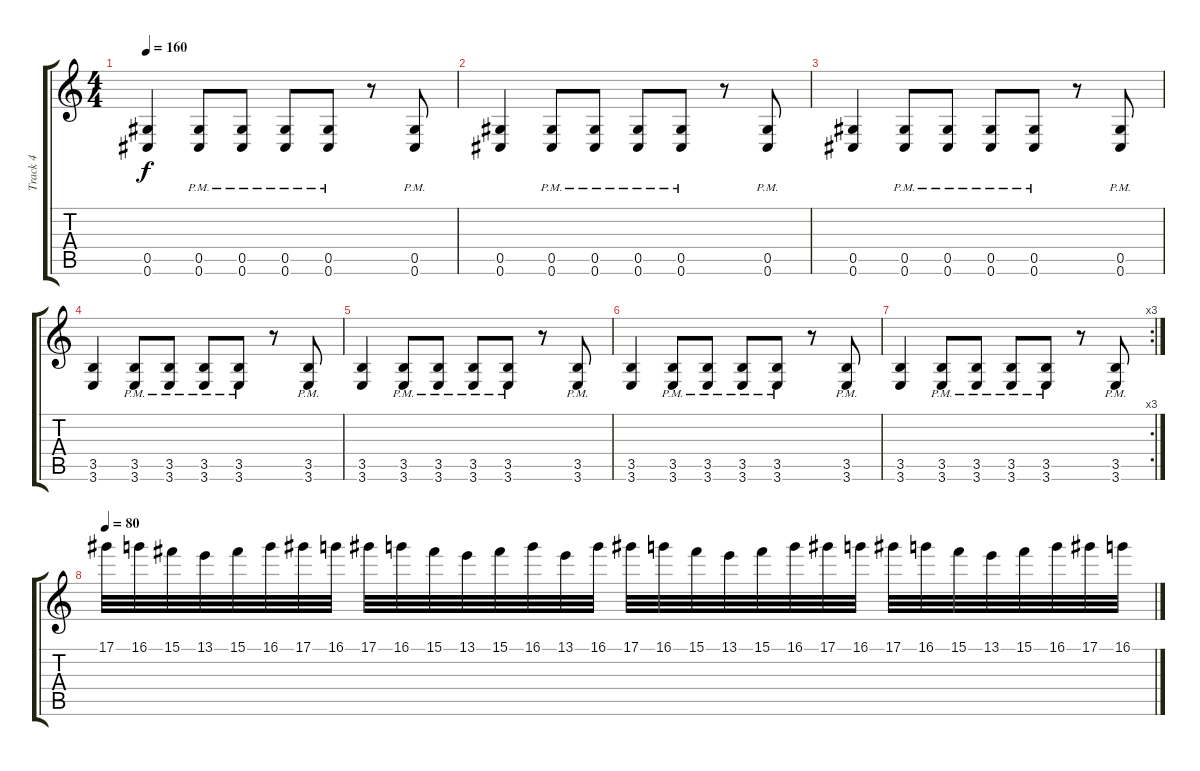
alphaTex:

\track ("Track 4" "Track 4") {instrument distortionguitar}
\staff {score tabs}
\tuning (Eb4 Bb3 Gb3 Db3 Ab2 Db2) {hide}
\ts (4 4)
\tempo 160
\clef g2
\ks c
(0.5 0.6).4{dy f} (0.5{pm} 0.6{pm}).8 (0.5{pm} 0.6{pm}).8 (0.5{pm} 0.6{pm}).8 (0.5{pm} 0.6{pm}).8 r.8 (0.5{pm} 0.6{pm}).8 |
(0.5 0.6).4 (0.5{pm} 0.6{pm}).8 (0.5{pm} 0.6{pm}).8 (0.5{pm} 0.6{pm}).8 (0.5{pm} 0.6{pm}).8 r.8 (0.5{pm} 0.6{pm}).8 |
(0.5 0.6).4 (0.5{pm} 0.6{pm}).8 (0.5{pm} 0.6{pm}).8 (0.5{pm} 0.6{pm}).8 (0.5{pm} 0.6{pm}).8 r.8 (0.5{pm} 0.6{pm}).8 |
(3.5 3.6).4 (3.5{pm} 3.6{pm}).8 (3.5{pm} 3.6{pm}).8 (3.5{pm} 3.6{pm}).8 (3.5{pm} 3.6{pm}).8 r.8 (3.5{pm} 3.6{pm}).8 |
(3.5 3.6).4 (3.5{pm} 3.6{pm}).8 (3.5{pm} 3.6{pm}).8 (3.5{pm} 3.6{pm}).8 (3.5{pm} 3.6{pm}).8 r.8 (3.5{pm} 3.6{pm}).8 |
(3.5 3.6).4 (3.5{pm} 3.6{pm}).8 (3.5{pm} 3.6{pm}).8 (3.5{pm} 3.6{pm}).8 (3.5{pm} 3.6{pm}).8 r.8 (3.5{pm} 3.6{pm}).8 |
\rc 3
(3.5 3.6).4 (3.5{pm} 3.6{pm}).8 (3.5{pm} 3.6{pm}).8 (3.5{pm} 3.6{pm}).8 (3.5{pm} 3.6{pm}).8 r.8 (3.5{pm} 3.6{pm}).8 |
\tempo 80
17.1.32 16.1.32 15.1.32 13.1.32 15.1.32 16.1.32 17.1.32 16.1.32 17.1.32 16.1.32 15.1.32 13.1.32 15.1.32 16.1.32 13.1.32 16.1.32 17.1.32 16.1.32 15.1.32 13.1.32 15.1.32 16.1.32 17.1.32 16.1.32 17.1.32 16.1.32 15.1.32 13.1.32 15.1.32 16.1.32 17.1.32 16.1.32
